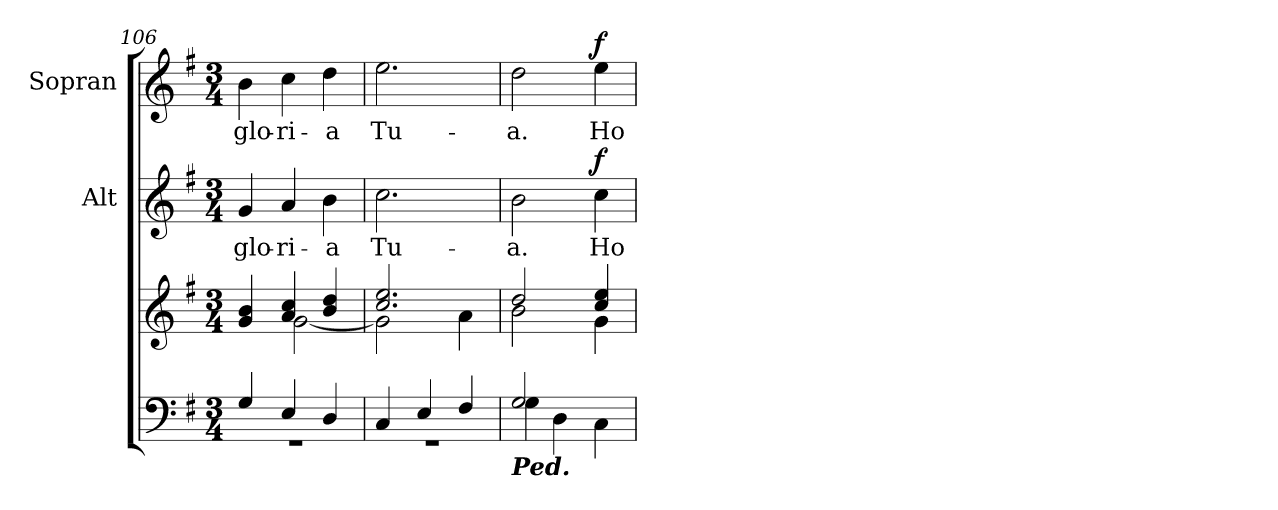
**kern	**kern	**kern	**text	**dynam	**kern	**text	**dynam
*part3	*part3	*part2	*part2	*part2	*part1	*part1	*part1
*staff4	*staff3	*staff2	*staff2	*staff2	*staff1	*staff1	*staff1
*	*	*I"Alt	*	*	*I"Sopran	*	*
*	*	*I'A.	*	*	*I'S.	*	*
*clefF4	*clefG2	*clefG2	*	*	*clefG2	*	*
*k[f#]	*k[f#]	*k[f#]	*	*	*k[f#]	*	*
*G:	*G:	*G:	*	*	*G:	*	*
*M3/4	*M3/4	*M3/4	*	*	*M3/4	*	*
=106	=106	=106	=106	=106	=106	=106	=106
*^	*	*	*	*	*	*	*
!	!LO:N:vis=1	!	!	!LO:LY:b	!	!	!LO:LY:b	!
*	*	*^	*	*	*	*	*	*
4G/	2.rAA	4g/ 4b/	4ryy	4g/	glo-	.	4b\	glo-	.
!	!	!	!	!	!LO:LY:b	!	!	!LO:LY:b	!
4E/	.	4a/ 4cc/	[<2g\	4a/	-ri-	.	4cc\	-ri-	.
!	!	!	!	!	!LO:LY:b	!	!	!LO:LY:b	!
4D/	.	4b/ 4dd/	.	4b\	-a	.	4dd\	-a	.
=107	=107	=107	=107	=107	=107	=107	=107	=107	=107
!	!LO:N:vis=1	!	!	!	!LO:LY:b	!	!	!LO:LY:b	!
4C/	2.rAA	2.cc/ 2.ee/	2g\]	2.cc\	Tu-	.	2.ee\	Tu-	.
4E/	.	.	.	.	.	.	.	.	.
4F#/	.	.	4a\	.	.	.	.	.	.
=108	=108	=108	=108	=108	=108	=108	=108	=108	=108
!LO:TX:b:Bi:t=Ped.	!	!	!	!	!	!	!	!	!
!	!	!	!	!	!LO:LY:b	!	!	!LO:LY:b	!
2G/	4G\	2dd/	2b\	2b\	-a.	.	2dd\	-a.	.
.	4D\	.	.	.	.	.	.	.	.
!	!	!	!	!	!LO:LY:b	!LO:DY:a	!	!LO:LY:b	!LO:DY:a
4ryy	4C\	4cc/ 4ee/	4g\	4cc\	Ho-	f	4ee\	Ho-	f
*v	*v	*	*	*	*	*	*	*	*
*	*v	*v	*	*	*	*	*	*
=	=	=	=	=	=	=	=
*-	*-	*-	*-	*-	*-	*-	*-
